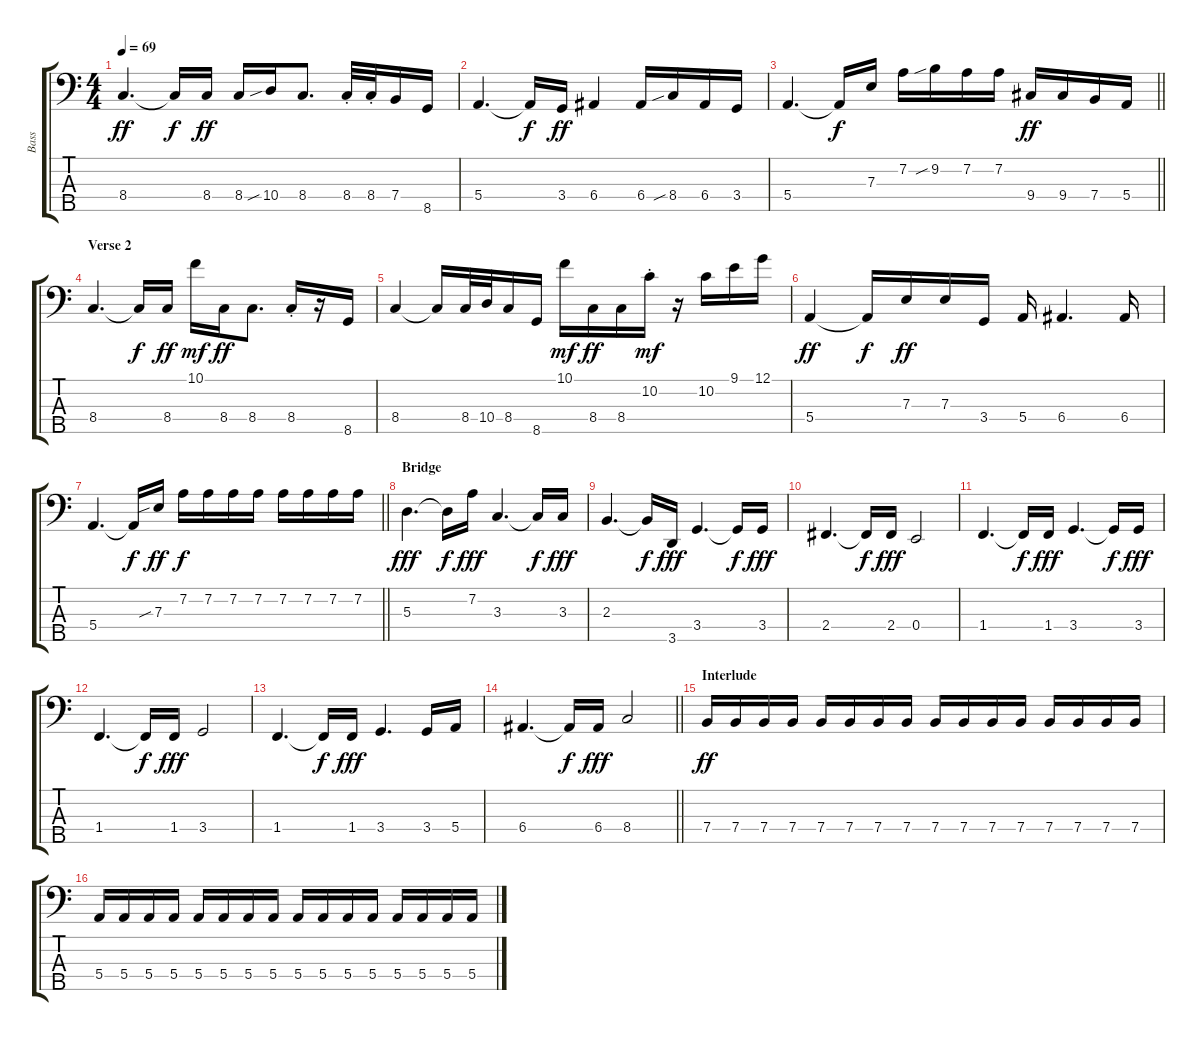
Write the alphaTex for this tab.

\track ("Bass" "Bass") {instrument electricbassfinger}
\staff {score tabs}
\tuning (G2 D2 A1 E1 B0) {hide}
\ts (4 4)
\tempo 69
\clef f4
\ks c
8.4.4{d dy ff} 8.4{t}.16{dy f} 8.4.16{dy ff} 8.4.16 10.4{sib}.16 8.4.8{d} 8.4{st}.32 8.4{st}.32 7.4.16 8.5.16 |
5.4.4{d} 5.4{t}.16{dy f} 3.4.16{dy ff} 6.4.4 6.4.16 8.4{sib}.16 6.4.16 3.4.16 |
\barLineRight lightlight
5.4.4{d} 5.4{t}.16{dy f} 7.3.16 7.2.16 9.2{sib}.16 7.2.16 7.2.16 9.4.16{dy ff} 9.4.16 7.4.16 5.4.16 |
\section ("" "Verse 2")
8.4.4{d} 8.4{t}.16{dy f} 8.4.16{dy ff} 10.1.16{dy mf} 8.4.16{dy ff} 8.4.8{d} 8.4{st}.16 r.16 8.5.16 |
8.4.4 8.4{t}.16 8.4.32 10.4.32 8.4.16 8.5.16 10.1.16{dy mf} 8.4.16{dy ff} 8.4.16 10.2{st}.16{dy mf} r.16 10.2.16 9.1.16 12.1.16 |
5.4.4{dy ff} 5.4{t}.16{dy f} 7.3.16{dy ff} 7.3.16 3.4.16 5.4.16 6.4.4{d} 6.4.16 |
\barLineRight lightlight
5.4.4{d} 5.4{t}.16{dy f} 7.3{sib}.16{dy ff} 7.2.16{dy f} 7.2.16 7.2.16 7.2.16 7.2.16 7.2.16 7.2.16 7.2.16 |
\section ("" "Bridge")
5.3.4{d dy fff} 5.3{t}.16{dy f} 7.2.16{dy fff} 3.3.4{d} 3.3{t}.16{dy f} 3.3.16{dy fff} |
2.3.4{d} 2.3{t}.16{dy f} 3.5.16{dy fff} 3.4.4{d} 3.4{t}.16{dy f} 3.4.16{dy fff} |
2.4.4{d} 2.4{t}.16{dy f} 2.4.16{dy fff} 0.4.2 |
1.4.4{d} 1.4{t}.16{dy f} 1.4.16{dy fff} 3.4.4{d} 3.4{t}.16{dy f} 3.4.16{dy fff} |
1.4.4{d} 1.4{t}.16{dy f} 1.4.16{dy fff} 3.4.2 |
1.4.4{d} 1.4{t}.16{dy f} 1.4.16{dy fff} 3.4.4{d} 3.4.16 5.4.16 |
\barLineRight lightlight
6.4.4{d} 6.4{t}.16{dy f} 6.4.16{dy fff} 8.4.2 |
\section ("" "Interlude")
7.4.16{dy ff} 7.4.16 7.4.16 7.4.16 7.4.16 7.4.16 7.4.16 7.4.16 7.4.16 7.4.16 7.4.16 7.4.16 7.4.16 7.4.16 7.4.16 7.4.16 |
5.4.16 5.4.16 5.4.16 5.4.16 5.4.16 5.4.16 5.4.16 5.4.16 5.4.16 5.4.16 5.4.16 5.4.16 5.4.16 5.4.16 5.4.16 5.4.16
